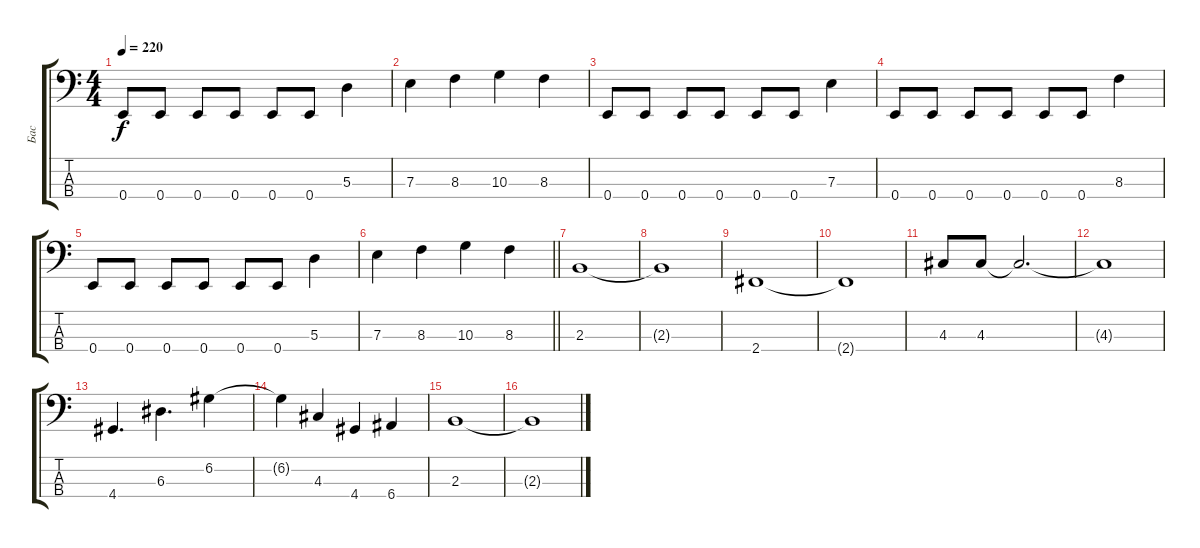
\track ("Бас" "Бас") {instrument electricbassfinger}
\staff {score tabs}
\tuning (G2 D2 A1 E1) {hide}
\ts (4 4)
\tempo 220
\clef f4
\ks c
0.4.8{dy f} 0.4.8 0.4.8 0.4.8 0.4.8 0.4.8 5.3.4 |
7.3.4 8.3.4 10.3.4 8.3.4 |
0.4.8 0.4.8 0.4.8 0.4.8 0.4.8 0.4.8 7.3.4 |
0.4.8 0.4.8 0.4.8 0.4.8 0.4.8 0.4.8 8.3.4 |
0.4.8 0.4.8 0.4.8 0.4.8 0.4.8 0.4.8 5.3.4 |
\barLineRight lightlight
7.3.4 8.3.4 10.3.4 8.3.4 |
2.3.1 |
2.3{t}.1 |
2.4.1 |
2.4{t}.1 |
4.3.8 4.3.8 4.3{t}.2{d} |
4.3{t}.1 |
4.4.4{d} 6.3.4{d} 6.2.4 |
6.2{t}.4 4.3.4 4.4.4 6.4.4 |
2.3.1 |
2.3{t}.1
